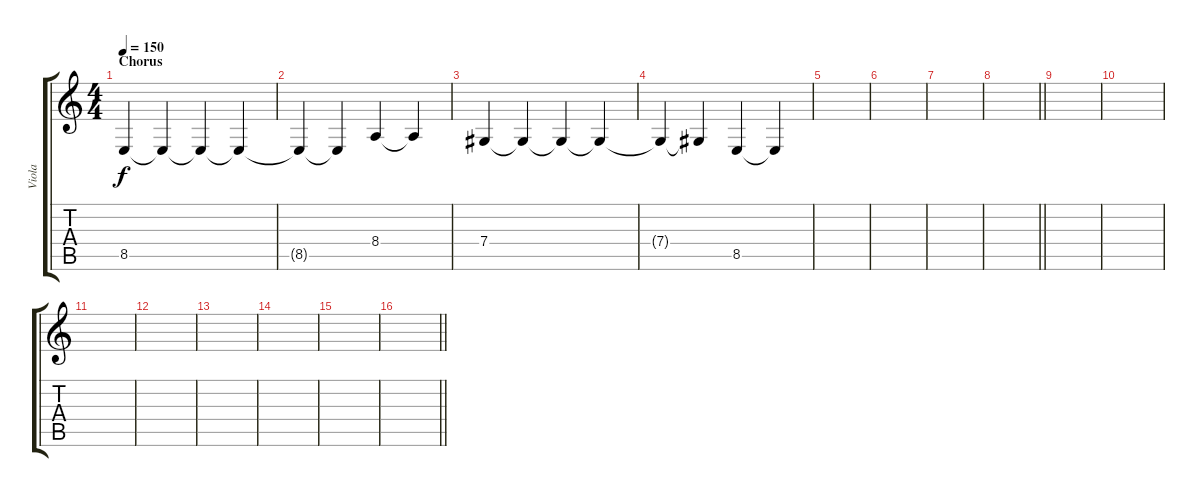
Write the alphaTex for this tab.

\track ("Viola" "Viola") {instrument viola}
\staff {score tabs}
\tuning (Eb4 Bb3 Gb3 Db3 Ab2 Db2) {hide}
\ts (4 4)
\section ("" "Chorus")
\tempo 150
\clef g2
\ks c
8.5.4{dy f volume 11} 8.5{t}.4 8.5{t}.4 8.5{t}.4 |
8.5{t}.4 8.5{t}.4 8.4.4 8.4{t}.4 |
7.4.4 7.4{t}.4 7.4{t}.4 7.4{t}.4 |
7.4{t}.4 7.4{t}.4 8.5.4 8.5{t}.4 |
|
|
|
\barLineRight lightlight
|
|
|
|
|
|
|
|
\barLineRight lightlight
